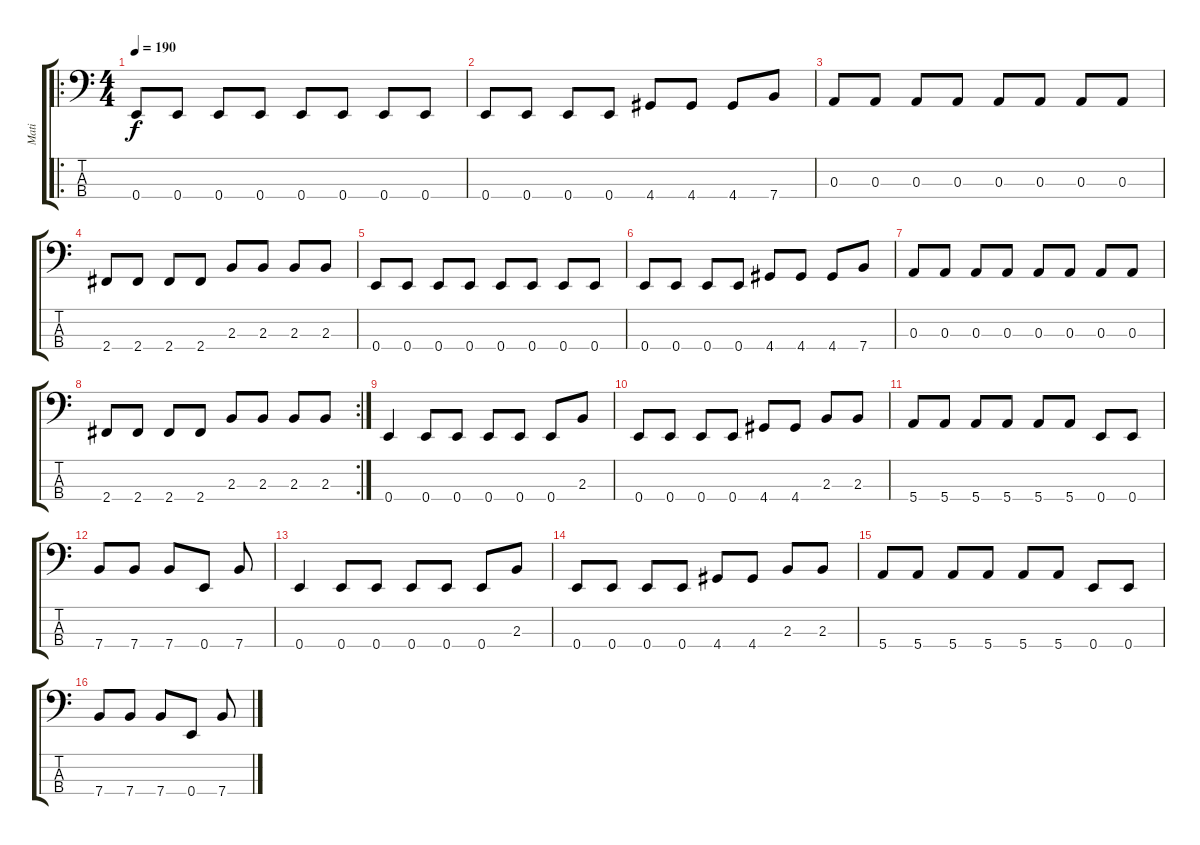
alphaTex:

\track ("Mati" "Mati") {instrument electricbasspick}
\staff {score tabs}
\tuning (G2 D2 A1 E1) {hide}
\ro
\ts (4 4)
\tempo 190
\clef f4
\ks c
0.4.8{dy f} 0.4.8 0.4.8 0.4.8 0.4.8 0.4.8 0.4.8 0.4.8 |
0.4.8 0.4.8 0.4.8 0.4.8 4.4.8 4.4.8 4.4.8 7.4.8 |
0.3.8 0.3.8 0.3.8 0.3.8 0.3.8 0.3.8 0.3.8 0.3.8 |
2.4.8 2.4.8 2.4.8 2.4.8 2.3.8 2.3.8 2.3.8 2.3.8 |
0.4.8 0.4.8 0.4.8 0.4.8 0.4.8 0.4.8 0.4.8 0.4.8 |
0.4.8 0.4.8 0.4.8 0.4.8 4.4.8 4.4.8 4.4.8 7.4.8 |
0.3.8 0.3.8 0.3.8 0.3.8 0.3.8 0.3.8 0.3.8 0.3.8 |
\rc 2
2.4.8 2.4.8 2.4.8 2.4.8 2.3.8 2.3.8 2.3.8 2.3.8 |
0.4.4 0.4.8 0.4.8 0.4.8 0.4.8 0.4.8 2.3.8 |
0.4.8 0.4.8 0.4.8 0.4.8 4.4.8 4.4.8 2.3.8 2.3.8 |
5.4.8 5.4.8 5.4.8 5.4.8 5.4.8 5.4.8 0.4.8 0.4.8 |
7.4.8 7.4.8 7.4.8 0.4.8 7.4.8 |
0.4.4 0.4.8 0.4.8 0.4.8 0.4.8 0.4.8 2.3.8 |
0.4.8 0.4.8 0.4.8 0.4.8 4.4.8 4.4.8 2.3.8 2.3.8 |
5.4.8 5.4.8 5.4.8 5.4.8 5.4.8 5.4.8 0.4.8 0.4.8 |
7.4.8 7.4.8 7.4.8 0.4.8 7.4.8
